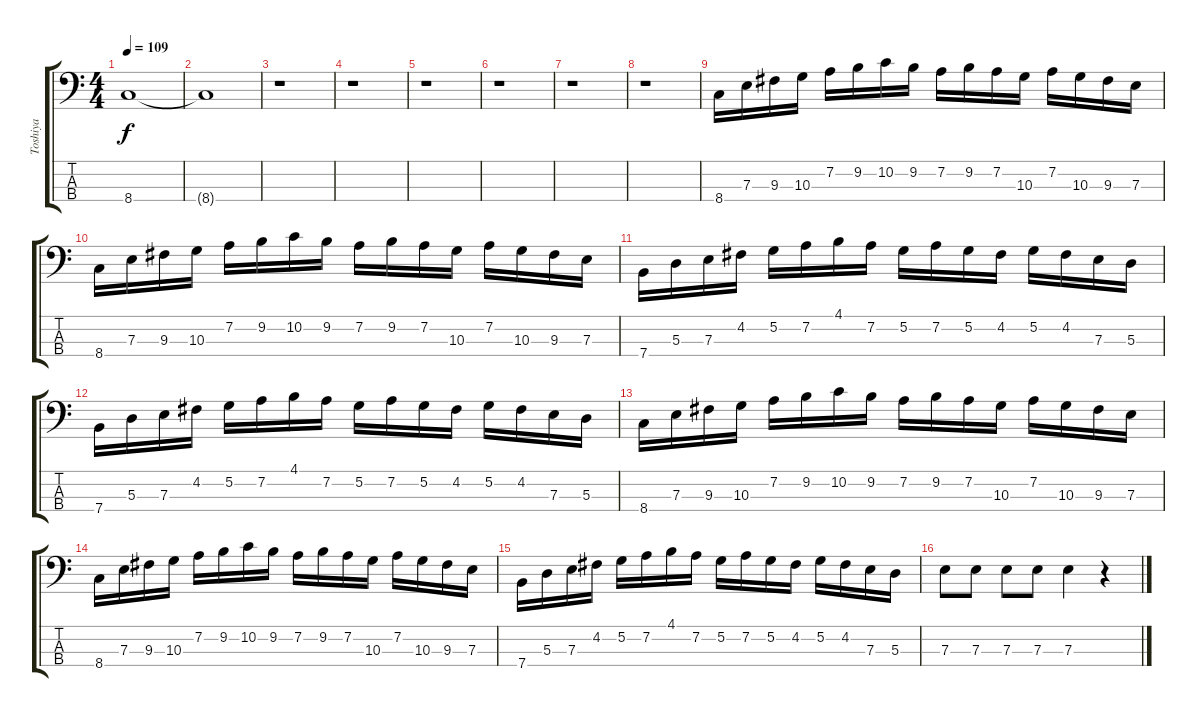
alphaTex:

\track ("Toshiya" "Toshiya") {instrument electricbasspick}
\staff {score tabs}
\tuning (G2 D2 A1 E1) {hide}
\ts (4 4)
\tempo 109
\clef f4
\ks c
8.4.1{dy f} |
8.4{t}.1 |
r.1 |
r.1 |
r.1 |
r.1 |
r.1 |
r.1 |
8.4.16 7.3.16 9.3.16 10.3.16 7.2.16 9.2.16 10.2.16 9.2.16 7.2.16 9.2.16 7.2.16 10.3.16 7.2.16 10.3.16 9.3.16 7.3.16 |
8.4.16 7.3.16 9.3.16 10.3.16 7.2.16 9.2.16 10.2.16 9.2.16 7.2.16 9.2.16 7.2.16 10.3.16 7.2.16 10.3.16 9.3.16 7.3.16 |
7.4.16 5.3.16 7.3.16 4.2.16 5.2.16 7.2.16 4.1.16 7.2.16 5.2.16 7.2.16 5.2.16 4.2.16 5.2.16 4.2.16 7.3.16 5.3.16 |
7.4.16 5.3.16 7.3.16 4.2.16 5.2.16 7.2.16 4.1.16 7.2.16 5.2.16 7.2.16 5.2.16 4.2.16 5.2.16 4.2.16 7.3.16 5.3.16 |
8.4.16 7.3.16 9.3.16 10.3.16 7.2.16 9.2.16 10.2.16 9.2.16 7.2.16 9.2.16 7.2.16 10.3.16 7.2.16 10.3.16 9.3.16 7.3.16 |
8.4.16 7.3.16 9.3.16 10.3.16 7.2.16 9.2.16 10.2.16 9.2.16 7.2.16 9.2.16 7.2.16 10.3.16 7.2.16 10.3.16 9.3.16 7.3.16 |
7.4.16 5.3.16 7.3.16 4.2.16 5.2.16 7.2.16 4.1.16 7.2.16 5.2.16 7.2.16 5.2.16 4.2.16 5.2.16 4.2.16 7.3.16 5.3.16 |
7.3.8 7.3.8 7.3.8 7.3.8 7.3.4 r.4
